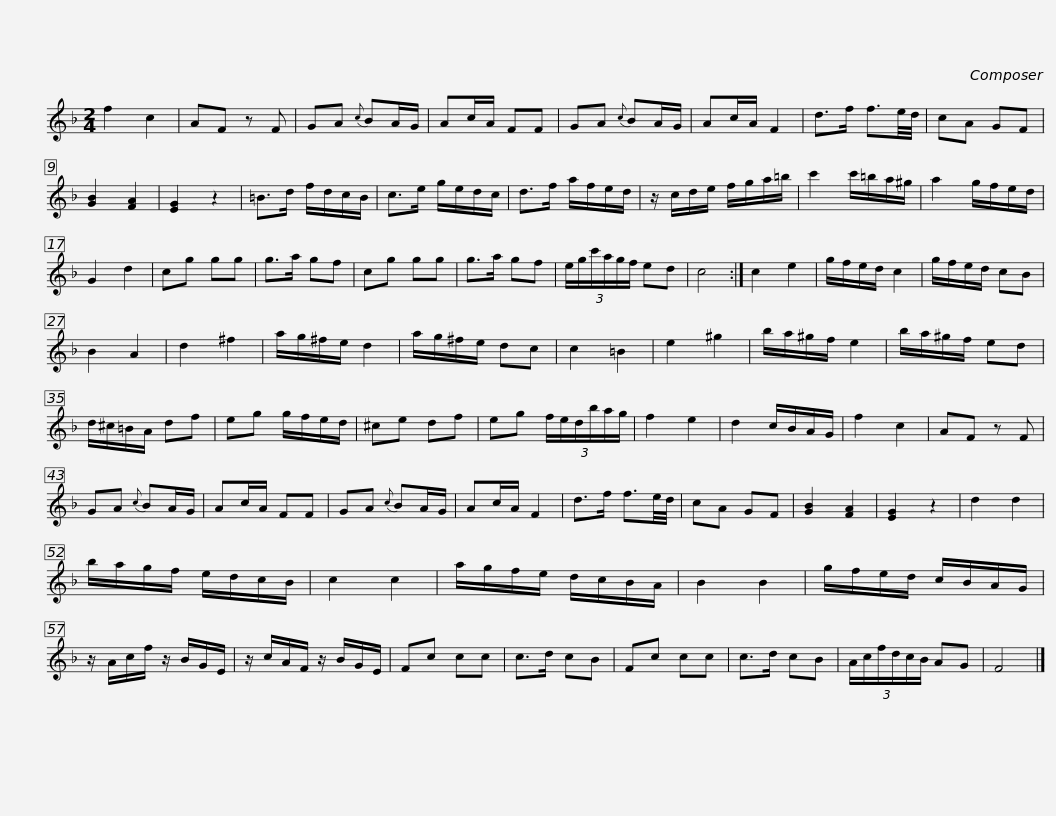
X:1
L:1/8
M:2/4
I:linebreak $
K:F
V:1 treble
V:1
 f2 c2 | AF z F | GA{c} BA/G/ | Ac/A/ FF | GA{c} BA/G/ | %5
 Ac/A/ F2 | d>f f3/2e/4d/4 | cA GF |$ [GB]2 [FA]2 | [EG]2 z2 | %10
 =B>d f/d/c/B/ | c>e g/e/d/c/ | d>f a/f/e/d/ | z/ c/d/e/ f/g/a/=b/ | c'2 c'/=b/a/^g/ | %15
 a2 g/f/e/d/ | G2 d2 |$ cg gg | g>a gf | cg gg | %20
 g>a gf | (3:2:6e/g/c'/a/g/f/ ed | c4 :|$ c2 e2 | g/f/e/d/ c2 | %25
 g/f/e/d/ cB | B2 A2 | d2 ^f2 | a/g/^f/e/ d2 | a/g/^f/e/ dc | %30
 c2 =B2 |$ e2 ^g2 | b/a/^g/f/ e2 | b/a/^g/f/ ed | d/^c/=B/A/ df | %35
 eg g/f/e/d/ | ^ce df | eg (3:2:6f/e/d/b/a/g/ | f2 e2 |$ d2 c/B/A/G/ | %40
 f2 c2 | AF z F | GA{c} BA/G/ | Ac/A/ FF | GA{c} BA/G/ | %45
 Ac/A/ F2 | d>f f3/2e/4d/4 |$ cA GF | [GB]2 [FA]2 | [EG]2 z2 | %50
 d2 d2 | b/a/g/f/ e/d/c/B/ | c2 c2 | a/g/f/e/ d/c/B/A/ | B2 B2 |$ %55
 g/f/e/d/ c/B/A/G/ | z/ A/c/f/ z/ B/G/E/ | z/ c/A/F/ z/ B/G/E/ | Fc cc | c>d cB | %60
 Fc cc | c>d cB | (3:2:6A/c/f/d/c/B/ AG | F4 |] %64
